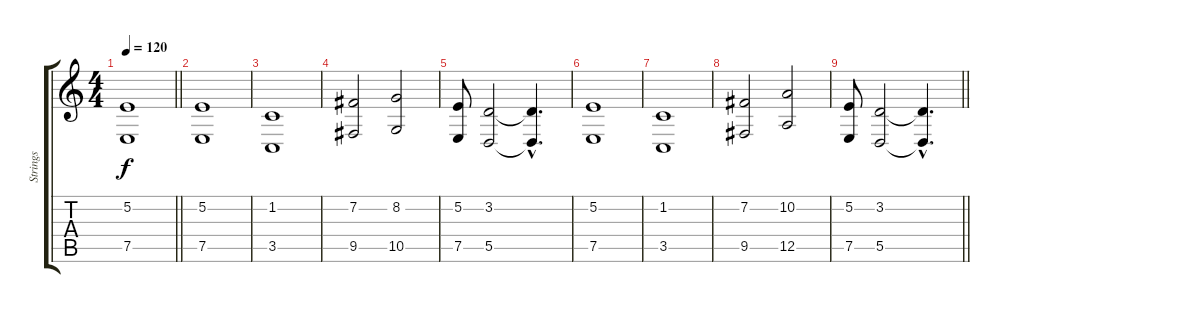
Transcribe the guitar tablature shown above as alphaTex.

\track ("Strings" "Strings") {instrument stringensemble1}
\staff {score tabs}
\tuning (E4 B3 G3 D3 A2 E2) {hide}
\ts (4 4)
\tempo 120
\clef g2
\barLineRight lightlight
\ks c
(5.2{t} 7.5{t}).1{dy f} |
(5.2 7.5).1 |
(1.2 3.5).1 |
(7.2 9.5).2 (8.2 10.5).2 |
(5.2 7.5).8 (3.2 5.5).2 (3.2{hac t} 5.5{hac t}).4{d} |
(5.2 7.5).1 |
(1.2 3.5).1 |
(7.2 9.5).2 (10.2 12.5).2 |
\barLineRight lightlight
(5.2 7.5).8 (3.2 5.5).2 (3.2{hac t} 5.5{hac t}).4{d}
